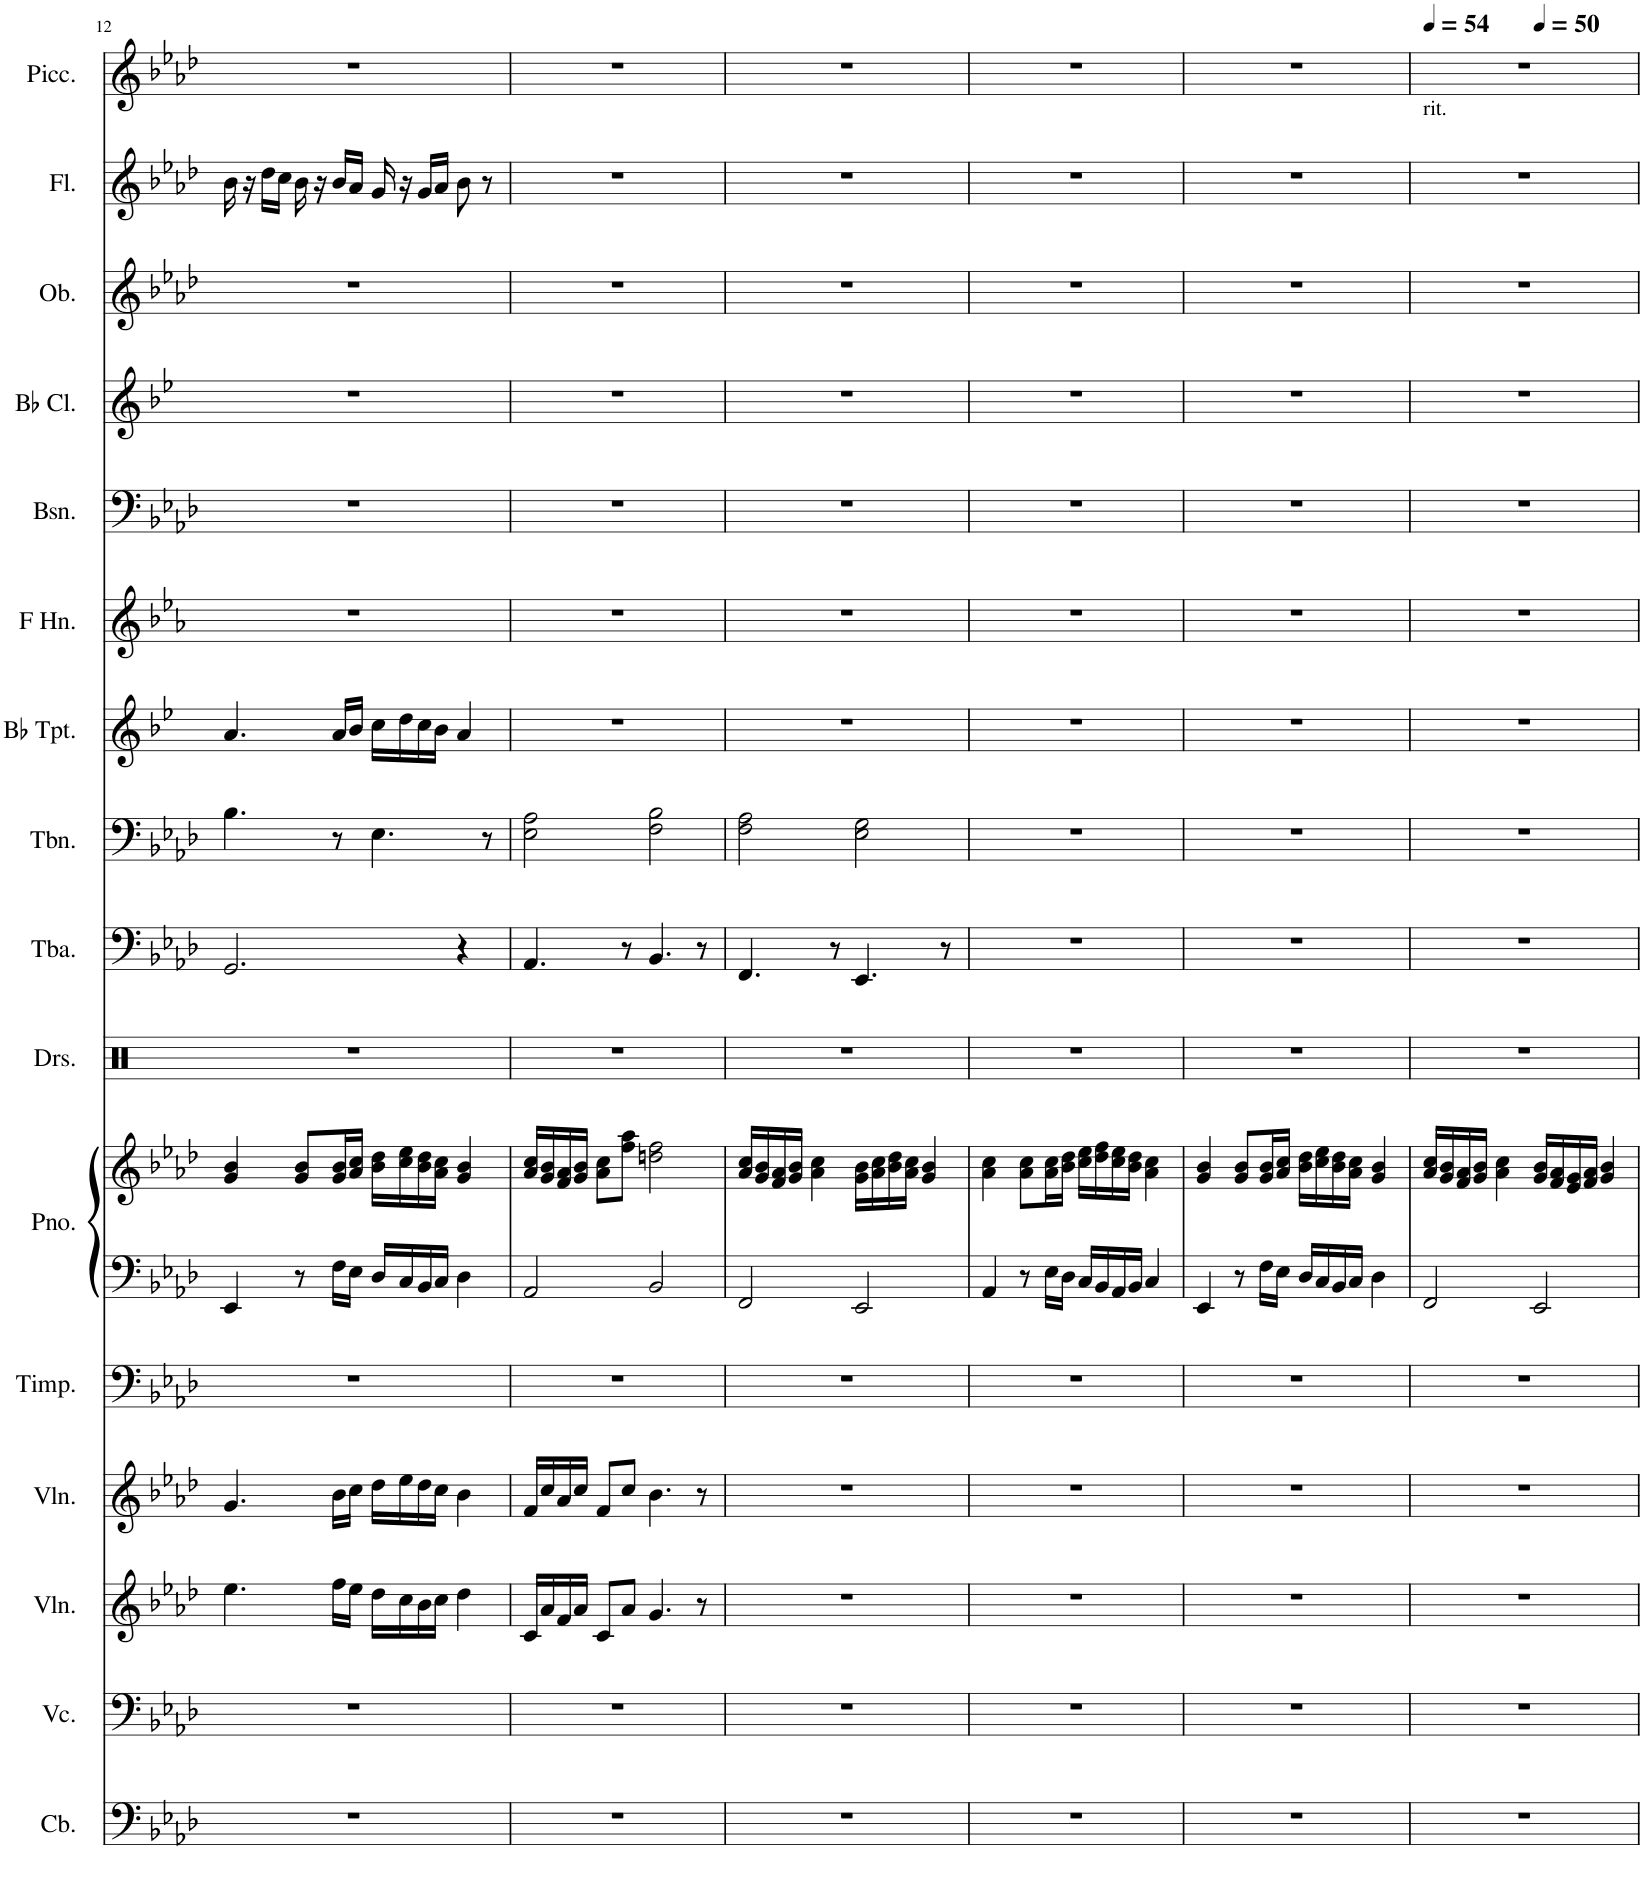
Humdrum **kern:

**kern	**kern	**kern	**kern	**kern	**kern	**kern	**kern	**kern	**kern	**kern	**kern	**kern	**kern	**kern	**kern	**kern
*part16	*part15	*part14	*part13	*part12	*part11	*part11	*part10	*part9	*part8	*part7	*part6	*part5	*part4	*part3	*part2	*part1
*staff17	*staff16	*staff15	*staff14	*staff13	*staff12	*staff11	*staff10	*staff9	*staff8	*staff7	*staff6	*staff5	*staff4	*staff3	*staff2	*staff1
*I"Contrabass	*I"Violoncello	*I"Violin	*I"Violin	*I"Timpani	*I"Piano	*	*I"Drumset	*I"Tuba	*I"Trombone	*I"Bb Trumpet	*I"Horn in F	*I"Bassoon	*I"Bb Clarinet	*I"Oboe	*I"Flute	*I"Piccolo
*I'Cb.	*I'Vc.	*I'Vln.	*I'Vln.	*I'Timp.	*I'Pno.	*	*I'Drs.	*I'Tba.	*I'Tbn.	*I'Bb Tpt.	*	*I'Bsn.	*I'Bb Cl.	*I'Ob.	*I'Fl.	*I'Picc.
!!LO:PB:g=z
*clefF4	*clefF4	*clefG2	*clefG2	*clefF4	*clefF4	*clefG2	*clefX	*clefF4	*clefF4	*clefG2	*clefG2	*clefF4	*clefG2	*clefG2	*clefG2	*clefG2
*Trd7c12	*	*	*	*	*	*	*	*	*	*Trd1c2	*Trd4c7	*	*Trd1c2	*	*	*Trd-7c-12
*k[b-e-a-d-]	*k[b-e-a-d-]	*k[b-e-a-d-]	*k[b-e-a-d-]	*k[b-e-a-d-]	*k[b-e-a-d-]	*k[b-e-a-d-]	*k[]	*k[b-e-a-d-]	*k[b-e-a-d-]	*k[b-e-]	*k[b-e-a-]	*k[b-e-a-d-]	*k[b-e-]	*k[b-e-a-d-]	*k[b-e-a-d-]	*k[b-e-a-d-]
*M4/4	*M4/4	*M4/4	*M4/4	*M4/4	*M4/4	*M4/4	*M4/4	*M4/4	*M4/4	*M4/4	*M4/4	*M4/4	*M4/4	*M4/4	*M4/4	*M4/4
=12	=12	=12	=12	=12	=12	=12	=12	=12	=12	=12	=12	=12	=12	=12	=12	=12
1r	1r	4.ee-\	4.g/	1r	4EE-/	4g/ 4b-/	1r	2.GG/	4.B-\	4.a/	1r	1r	1r	1r	16b-\	1r
.	.	.	.	.	.	.	.	.	.	.	.	.	.	.	16r	.
.	.	.	.	.	.	.	.	.	.	.	.	.	.	.	16dd-\LL	.
.	.	.	.	.	.	.	.	.	.	.	.	.	.	.	16cc\JJ	.
.	.	.	.	.	8r	8g/ 8b-/L	.	.	.	.	.	.	.	.	16b-\	.
.	.	.	.	.	.	.	.	.	.	.	.	.	.	.	16r	.
.	.	16ff\LL	16b-\LL	.	16F\LL	16g/ 16b-/L	.	.	8r	16a/LL	.	.	.	.	16b-/LL	.
.	.	16ee-\JJ	16cc\JJ	.	16E-\JJ	16a-/ 16cc/JJ	.	.	.	16b-/JJ	.	.	.	.	16a-/JJ	.
.	.	16dd-\LL	16dd-\LL	.	16D-/LL	16b-\ 16dd-\LL	.	.	4.E-\	16cc\LL	.	.	.	.	16g/	.
.	.	16cc\	16ee-\	.	16C/	16cc\ 16ee-\	.	.	.	16dd\	.	.	.	.	16r	.
.	.	16b-\	16dd-\	.	16BB-/	16b-\ 16dd-\	.	.	.	16cc\	.	.	.	.	16g/LL	.
.	.	16cc\JJ	16cc\JJ	.	16C/JJ	16a-\ 16cc\JJ	.	.	.	16b-\JJ	.	.	.	.	16a-/JJ	.
.	.	4dd-\	4b-\	.	4D-\	4g/ 4b-/	.	4r	.	4a/	.	.	.	.	8b-\	.
.	.	.	.	.	.	.	.	.	8r	.	.	.	.	.	8r	.
=13	=13	=13	=13	=13	=13	=13	=13	=13	=13	=13	=13	=13	=13	=13	=13	=13
1r	1r	16c/LL	16f/LL	1r	2AA-/	16a-/ 16cc/LL	1r	4.AA-/	2E-\ 2A-\	1r	1r	1r	1r	1r	1r	1r
.	.	16a-/	16cc/	.	.	16g/ 16b-/	.	.	.	.	.	.	.	.	.	.
.	.	16f/	16a-/	.	.	16f/ 16a-/	.	.	.	.	.	.	.	.	.	.
.	.	16a-/JJ	16cc/JJ	.	.	16g/ 16b-/JJ	.	.	.	.	.	.	.	.	.	.
.	.	8c/L	8f/L	.	.	8a-\ 8cc\L	.	.	.	.	.	.	.	.	.	.
.	.	8a-/J	8cc/J	.	.	8ff\ 8aa-\J	.	8r	.	.	.	.	.	.	.	.
.	.	4.g/	4.b-\	.	2BB-/	2ddn\ 2ff\	.	4.BB-/	2F\ 2B-\	.	.	.	.	.	.	.
.	.	8r	8r	.	.	.	.	8r	.	.	.	.	.	.	.	.
=14	=14	=14	=14	=14	=14	=14	=14	=14	=14	=14	=14	=14	=14	=14	=14	=14
1r	1r	1r	1r	1r	2FF/	16a-/ 16cc/LL	1r	4.FF/	2F\ 2A-\	1r	1r	1r	1r	1r	1r	1r
.	.	.	.	.	.	16g/ 16b-/	.	.	.	.	.	.	.	.	.	.
.	.	.	.	.	.	16f/ 16a-/	.	.	.	.	.	.	.	.	.	.
.	.	.	.	.	.	16g/ 16b-/JJ	.	.	.	.	.	.	.	.	.	.
.	.	.	.	.	.	4a-\ 4cc\	.	.	.	.	.	.	.	.	.	.
.	.	.	.	.	.	.	.	8r	.	.	.	.	.	.	.	.
.	.	.	.	.	2EE-/	16g\ 16b-\LL	.	4.EE-/	2E-\ 2G\	.	.	.	.	.	.	.
.	.	.	.	.	.	16a-\ 16cc\	.	.	.	.	.	.	.	.	.	.
.	.	.	.	.	.	16b-\ 16dd-\	.	.	.	.	.	.	.	.	.	.
.	.	.	.	.	.	16a-\ 16cc\JJ	.	.	.	.	.	.	.	.	.	.
.	.	.	.	.	.	4g/ 4b-/	.	.	.	.	.	.	.	.	.	.
.	.	.	.	.	.	.	.	8r	.	.	.	.	.	.	.	.
=15	=15	=15	=15	=15	=15	=15	=15	=15	=15	=15	=15	=15	=15	=15	=15	=15
1r	1r	1r	1r	1r	4AA-/	4a-\ 4cc\	1r	1r	1r	1r	1r	1r	1r	1r	1r	1r
.	.	.	.	.	8r	8a-\ 8cc\L	.	.	.	.	.	.	.	.	.	.
.	.	.	.	.	16E-\LL	16a-\ 16cc\L	.	.	.	.	.	.	.	.	.	.
.	.	.	.	.	16D-\JJ	16b-\ 16dd-\JJ	.	.	.	.	.	.	.	.	.	.
.	.	.	.	.	16C/LL	16cc\ 16ee-\LL	.	.	.	.	.	.	.	.	.	.
.	.	.	.	.	16BB-/	16dd-\ 16ff\	.	.	.	.	.	.	.	.	.	.
.	.	.	.	.	16AA-/	16cc\ 16ee-\	.	.	.	.	.	.	.	.	.	.
.	.	.	.	.	16BB-/JJ	16b-\ 16dd-\JJ	.	.	.	.	.	.	.	.	.	.
.	.	.	.	.	4C/	4a-\ 4cc\	.	.	.	.	.	.	.	.	.	.
=16	=16	=16	=16	=16	=16	=16	=16	=16	=16	=16	=16	=16	=16	=16	=16	=16
1r	1r	1r	1r	1r	4EE-/	4g/ 4b-/	1r	1r	1r	1r	1r	1r	1r	1r	1r	1r
.	.	.	.	.	8r	8g/ 8b-/L	.	.	.	.	.	.	.	.	.	.
.	.	.	.	.	16F\LL	16g/ 16b-/L	.	.	.	.	.	.	.	.	.	.
.	.	.	.	.	16E-\JJ	16a-/ 16cc/JJ	.	.	.	.	.	.	.	.	.	.
.	.	.	.	.	16D-/LL	16b-\ 16dd-\LL	.	.	.	.	.	.	.	.	.	.
.	.	.	.	.	16C/	16cc\ 16ee-\	.	.	.	.	.	.	.	.	.	.
.	.	.	.	.	16BB-/	16b-\ 16dd-\	.	.	.	.	.	.	.	.	.	.
.	.	.	.	.	16C/JJ	16a-\ 16cc\JJ	.	.	.	.	.	.	.	.	.	.
.	.	.	.	.	4D-\	4g/ 4b-/	.	.	.	.	.	.	.	.	.	.
=17	=17	=17	=17	=17	=17	=17	=17	=17	=17	=17	=17	=17	=17	=17	=17	=17
*	*	*	*	*	*	*	*	*	*	*	*	*	*	*	*	*MM54
!	!	!	!	!	!	!	!	!	!	!	!	!	!	!	!	!LO:TX:b:t=rit.
*	*	*	*	*	*	*	*	*	*	*	*	*	*	*	*	*^
1r	1r	1r	1r	1r	2FF/	16a-/ 16cc/LL	1r	1r	1r	1r	1r	1r	1r	1r	1r	1r	2ryy
.	.	.	.	.	.	16g/ 16b-/	.	.	.	.	.	.	.	.	.	.	.
.	.	.	.	.	.	16f/ 16a-/	.	.	.	.	.	.	.	.	.	.	.
.	.	.	.	.	.	16g/ 16b-/JJ	.	.	.	.	.	.	.	.	.	.	.
.	.	.	.	.	.	4a-\ 4cc\	.	.	.	.	.	.	.	.	.	.	.
*	*	*	*	*	*	*	*	*	*	*	*	*	*	*	*	*MM50	*
.	.	.	.	.	2EE-/	16g/ 16b-/LL	.	.	.	.	.	.	.	.	.	.	2ryy
.	.	.	.	.	.	16f/ 16a-/	.	.	.	.	.	.	.	.	.	.	.
.	.	.	.	.	.	16e-/ 16g/	.	.	.	.	.	.	.	.	.	.	.
.	.	.	.	.	.	16f/ 16a-/JJ	.	.	.	.	.	.	.	.	.	.	.
.	.	.	.	.	.	4g/ 4b-/	.	.	.	.	.	.	.	.	.	.	.
*	*	*	*	*	*	*	*	*	*	*	*	*	*	*	*	*v	*v
=	=	=	=	=	=	=	=	=	=	=	=	=	=	=	=	=
*-	*-	*-	*-	*-	*-	*-	*-	*-	*-	*-	*-	*-	*-	*-	*-	*-
